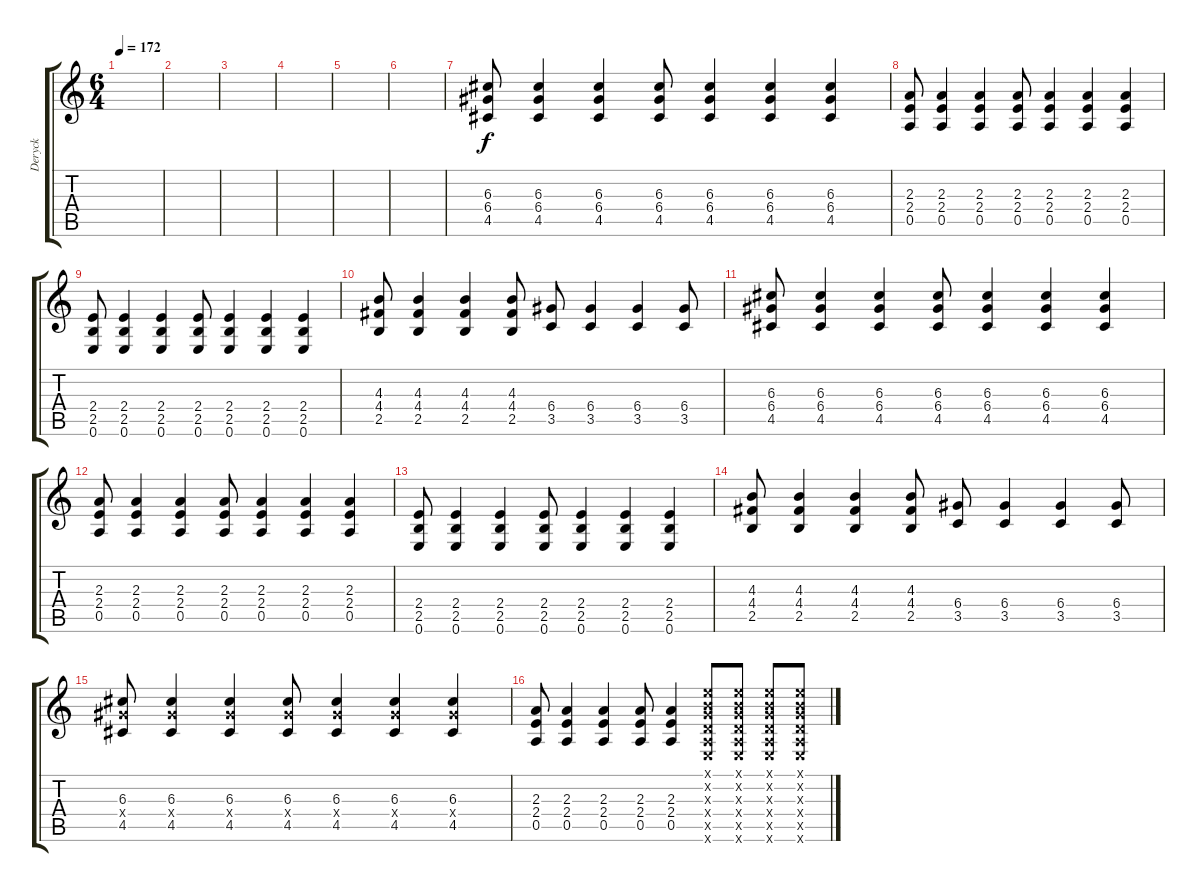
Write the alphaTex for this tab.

\track ("Deryck" "Deryck") {instrument electricguitarclean}
\staff {score tabs}
\tuning (E4 B3 G3 D3 A2 E2) {hide}
\ts (6 4)
\tempo 172
\clef g2
\ks c
|
|
|
|
|
|
(6.3 6.4 4.5).8{volume 13 instrument distortionguitar} (6.3 6.4 4.5).4 (6.3 6.4 4.5).4 (6.3 6.4 4.5).8 (6.3 6.4 4.5).4 (6.3 6.4 4.5).4 (6.3 6.4 4.5).4 |
(2.3 2.4 0.5).8 (2.3 2.4 0.5).4 (2.3 2.4 0.5).4 (2.3 2.4 0.5).8 (2.3 2.4 0.5).4 (2.3 2.4 0.5).4 (2.3 2.4 0.5).4 |
(2.4 2.5 0.6).8 (2.4 2.5 0.6).4 (2.4 2.5 0.6).4 (2.4 2.5 0.6).8 (2.4 2.5 0.6).4 (2.4 2.5 0.6).4 (2.4 2.5 0.6).4 |
(4.3 4.4 2.5).8 (4.3 4.4 2.5).4 (4.3 4.4 2.5).4 (4.3 4.4 2.5).8 (6.4 3.5).8 (6.4 3.5).4 (6.4 3.5).4 (6.4 3.5).8 |
(6.3 6.4 4.5).8 (6.3 6.4 4.5).4 (6.3 6.4 4.5).4 (6.3 6.4 4.5).8 (6.3 6.4 4.5).4 (6.3 6.4 4.5).4 (6.3 6.4 4.5).4 |
(2.3 2.4 0.5).8 (2.3 2.4 0.5).4 (2.3 2.4 0.5).4 (2.3 2.4 0.5).8 (2.3 2.4 0.5).4 (2.3 2.4 0.5).4 (2.3 2.4 0.5).4 |
(2.4 2.5 0.6).8 (2.4 2.5 0.6).4 (2.4 2.5 0.6).4 (2.4 2.5 0.6).8 (2.4 2.5 0.6).4 (2.4 2.5 0.6).4 (2.4 2.5 0.6).4 |
(4.3 4.4 2.5).8 (4.3 4.4 2.5).4 (4.3 4.4 2.5).4 (4.3 4.4 2.5).8 (6.4 3.5).8 (6.4 3.5).4 (6.4 3.5).4 (6.4 3.5).8 |
(6.3 6.4{x} 4.5).8 (6.3 6.4{x} 4.5).4 (6.3 6.4{x} 4.5).4 (6.3 6.4{x} 4.5).8 (6.3 6.4{x} 4.5).4 (6.3 6.4{x} 4.5).4 (6.3 6.4{x} 4.5).4 |
(2.3 2.4 0.5).8 (2.3 2.4 0.5).4 (2.3 2.4 0.5).4 (2.3 2.4 0.5).8 (2.3 2.4 0.5).4 (0.1{x} 0.2{x} 0.3{x} 0.4{x} 0.5{x} 0.6{x}).8 (0.1{x} 0.2{x} 0.3{x} 0.4{x} 0.5{x} 0.6{x}).8 (0.1{x} 0.2{x} 0.3{x} 0.4{x} 0.5{x} 0.6{x}).8 (0.1{x} 0.2{x} 0.3{x} 0.4{x} 0.5{x} 0.6{x}).8
